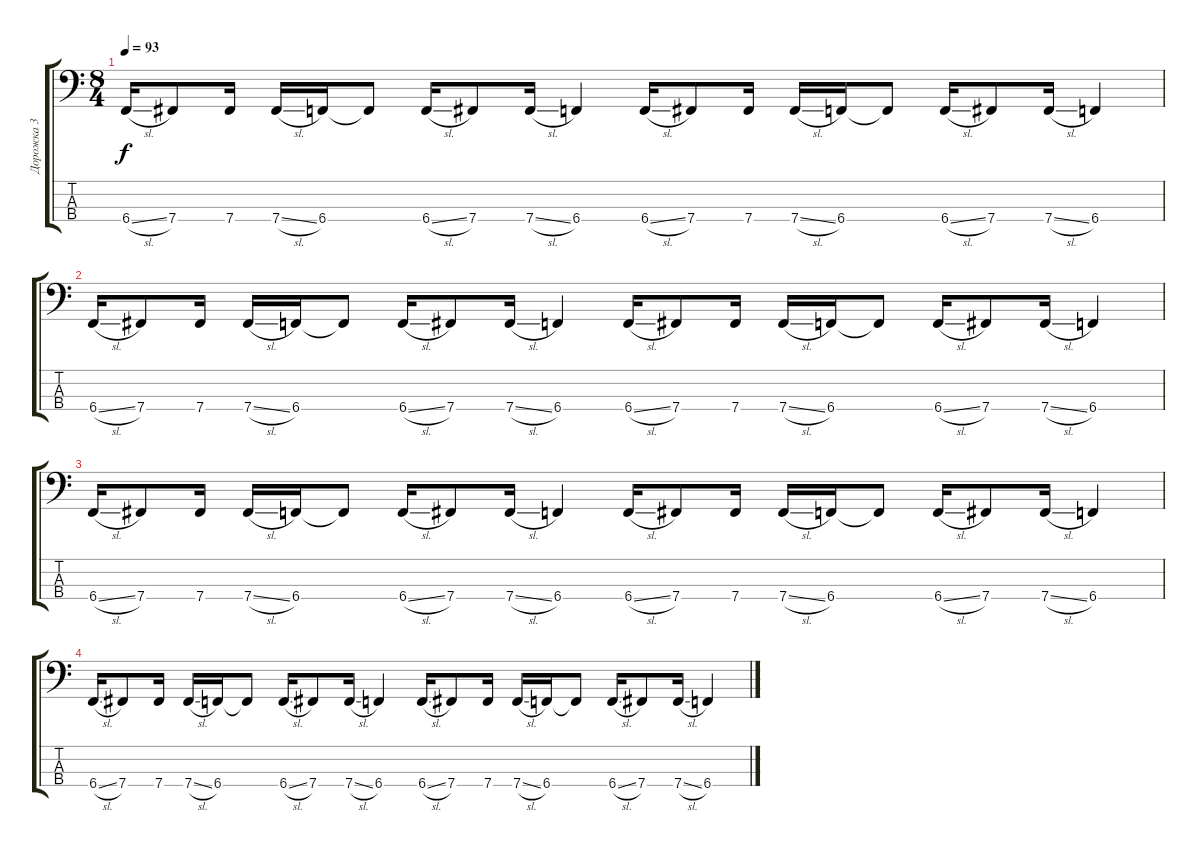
\track ("Дорожка 3" "Дорожка 3") {instrument slapbass2}
\staff {score tabs}
\tuning (E2 B1 Gb1 B0) {hide}
\ts (8 4)
\tempo 93
\clef f4
\ks c
6.4{sl}.16{dy f} 7.4.8 7.4.16 7.4{sl}.16 6.4.16 6.4{t}.8 6.4{sl}.16 7.4.8 7.4{sl}.16 6.4.4 6.4{sl}.16 7.4.8 7.4.16 7.4{sl}.16 6.4.16 6.4{t}.8 6.4{sl}.16 7.4.8 7.4{sl}.16 6.4.4 |
6.4{sl}.16 7.4.8 7.4.16 7.4{sl}.16 6.4.16 6.4{t}.8 6.4{sl}.16 7.4.8 7.4{sl}.16 6.4.4 6.4{sl}.16 7.4.8 7.4.16 7.4{sl}.16 6.4.16 6.4{t}.8 6.4{sl}.16 7.4.8 7.4{sl}.16 6.4.4 |
6.4{sl}.16 7.4.8 7.4.16 7.4{sl}.16 6.4.16 6.4{t}.8 6.4{sl}.16 7.4.8 7.4{sl}.16 6.4.4 6.4{sl}.16 7.4.8 7.4.16 7.4{sl}.16 6.4.16 6.4{t}.8 6.4{sl}.16 7.4.8 7.4{sl}.16 6.4.4 |
6.4{sl}.16 7.4.8 7.4.16 7.4{sl}.16 6.4.16 6.4{t}.8 6.4{sl}.16 7.4.8 7.4{sl}.16 6.4.4 6.4{sl}.16 7.4.8 7.4.16 7.4{sl}.16 6.4.16 6.4{t}.8 6.4{sl}.16 7.4.8 7.4{sl}.16 6.4.4
